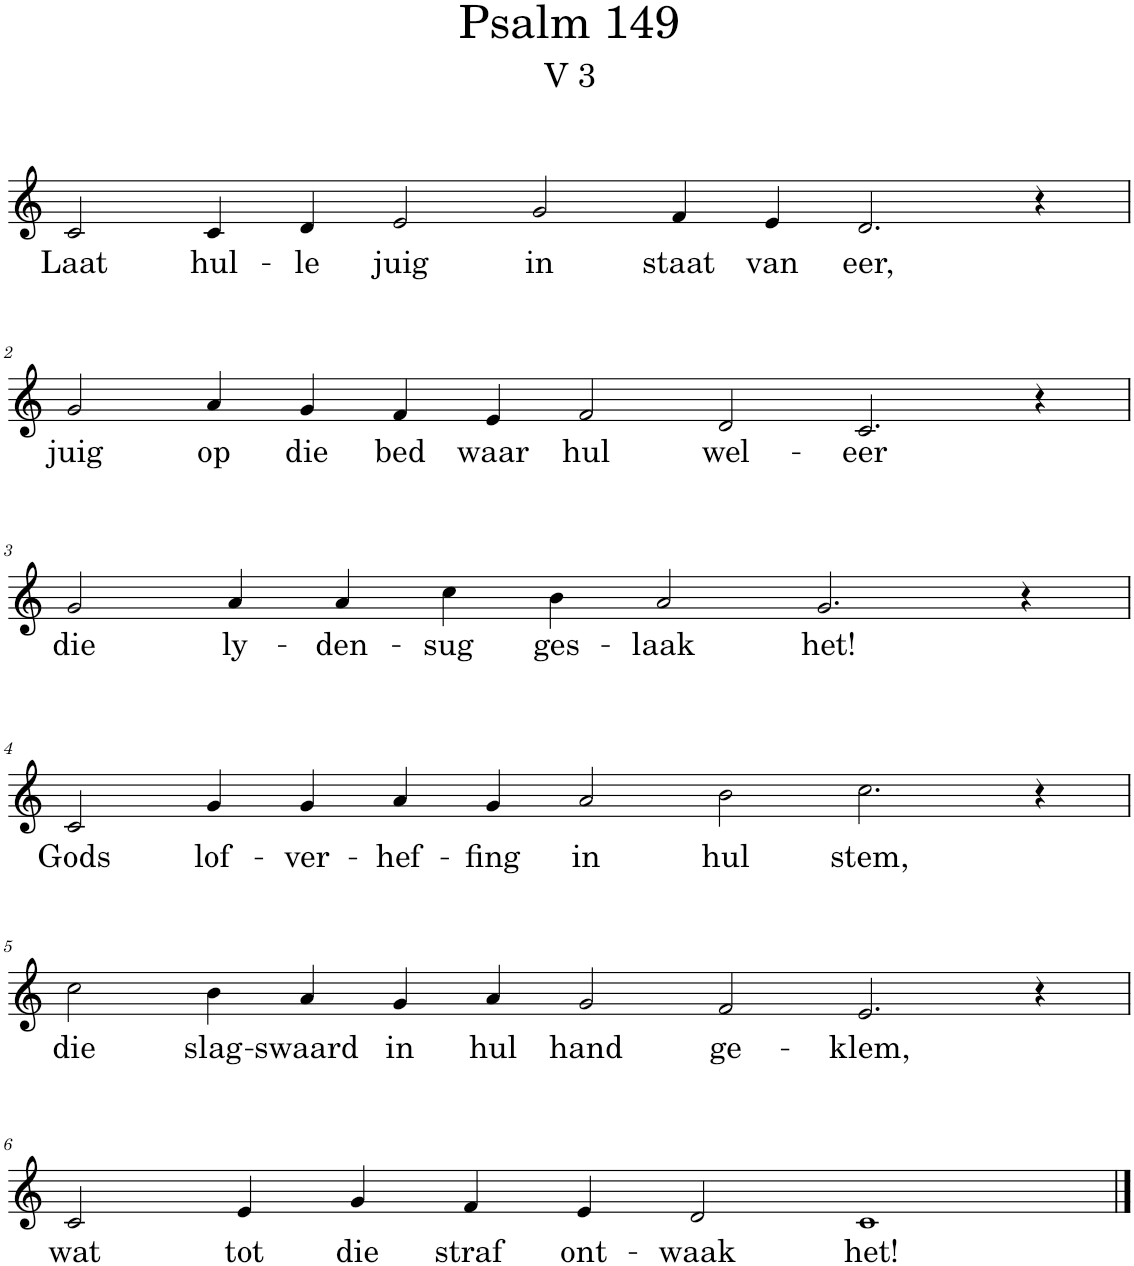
**kern	**text
*part1	*part1
*staff1	*staff1
*I"Pipe Organ	*
*I'Org.	*
*clefG2	*
*k[]	*
*M14/4	*
=1	=1
!	!LO:LY:b
2c/	Laat
!	!LO:LY:b
4c/	hul-
!	!LO:LY:b
4d/	-le
!	!LO:LY:b
2e/	juig
!	!LO:LY:b
2g/	in
!	!LO:LY:b
4f/	staat
!	!LO:LY:b
4e/	van
!	!LO:LY:b
2.d/	eer,
4r	.
!!LO:LB:g=z
=2	=2
!	!LO:LY:b
2g/	juig
!	!LO:LY:b
4a/	op
!	!LO:LY:b
4g/	die
!	!LO:LY:b
4f/	bed
!	!LO:LY:b
4e/	waar
!	!LO:LY:b
2f/	hul
!	!LO:LY:b
2d/	wel-
!	!LO:LY:b
2.c/	-eer
4r	.
!!LO:LB:g=z
=3	=3
*M12/4	*
!	!LO:LY:b
2g/	die
!	!LO:LY:b
4a/	ly-
!	!LO:LY:b
4a/	-den-
!	!LO:LY:b
4cc\	-sug
!	!LO:LY:b
4b\	ges-
!	!LO:LY:b
2a/	-laak
!	!LO:LY:b
2.g/	het!
4r	.
!!LO:LB:g=z
=4	=4
*M14/4	*
!	!LO:LY:b
2c/	Gods
!	!LO:LY:b
4g/	lof-
!	!LO:LY:b
4g/	-ver-
!	!LO:LY:b
4a/	-hef-
!	!LO:LY:b
4g/	-fing
!	!LO:LY:b
2a/	in
!	!LO:LY:b
2b\	hul
!	!LO:LY:b
2.cc\	stem,
4r	.
!!LO:LB:g=z
=5	=5
!	!LO:LY:b
2cc\	die
!	!LO:LY:b
4b\	slag-
!	!LO:LY:b
4a/	-swaard
!	!LO:LY:b
4g/	in
!	!LO:LY:b
4a/	hul
!	!LO:LY:b
2g/	hand
!	!LO:LY:b
2f/	ge-
!	!LO:LY:b
2.e/	-klem,
4r	.
!!LO:LB:g=z
=6	=6
*M12/4	*
!	!LO:LY:b
2c/	wat
!	!LO:LY:b
4e/	tot
!	!LO:LY:b
4g/	die
!	!LO:LY:b
4f/	straf
!	!LO:LY:b
4e/	ont-
!	!LO:LY:b
2d/	-waak
!	!LO:LY:b
1c	het!
==	==
*-	*-
